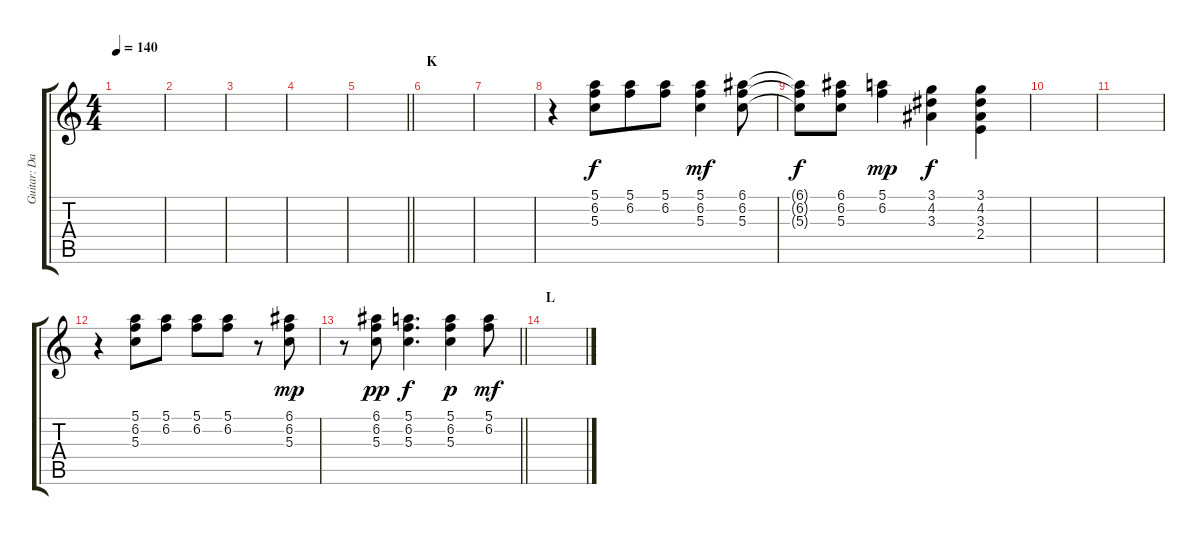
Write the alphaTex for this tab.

\track ("Guitar: Davey Johnstone" "Guitar: Da") {instrument electricguitarclean}
\staff {score tabs}
\tuning (E4 B3 G3 D3 A2 E2) {hide}
\ts (4 4)
\tempo 140
\clef g2
\ks c
|
|
|
|
\barLineRight lightlight
|
\section ("" "K")
|
|
r.4 (5.1 6.2 5.3).8 (5.1 6.2).8{beam merge} (5.1 6.2).8 (5.1 6.2 5.3).4{dy mf} (6.1 6.2 5.3).8 |
(6.1{t} 6.2{t} 5.3{t}).8{dy f} (6.1 6.2 5.3).8 (5.1 6.2).4{dy mp} (3.1 4.2 3.3).4{dy f} (3.1 4.2 3.3 2.4).4 |
|
|
r.4 (5.1 6.2 5.3).8 (5.1 6.2).8 (5.1 6.2).8 (5.1 6.2).8 r.8 (6.1 6.2 5.3).8{dy mp} |
\barLineRight lightlight
r.8 (6.1 6.2 5.3).8{dy pp} (5.1 6.2 5.3).4{d dy f} (5.1 6.2 5.3).4{dy p} (5.1 6.2).8{dy mf} |
\section ("" "L")
